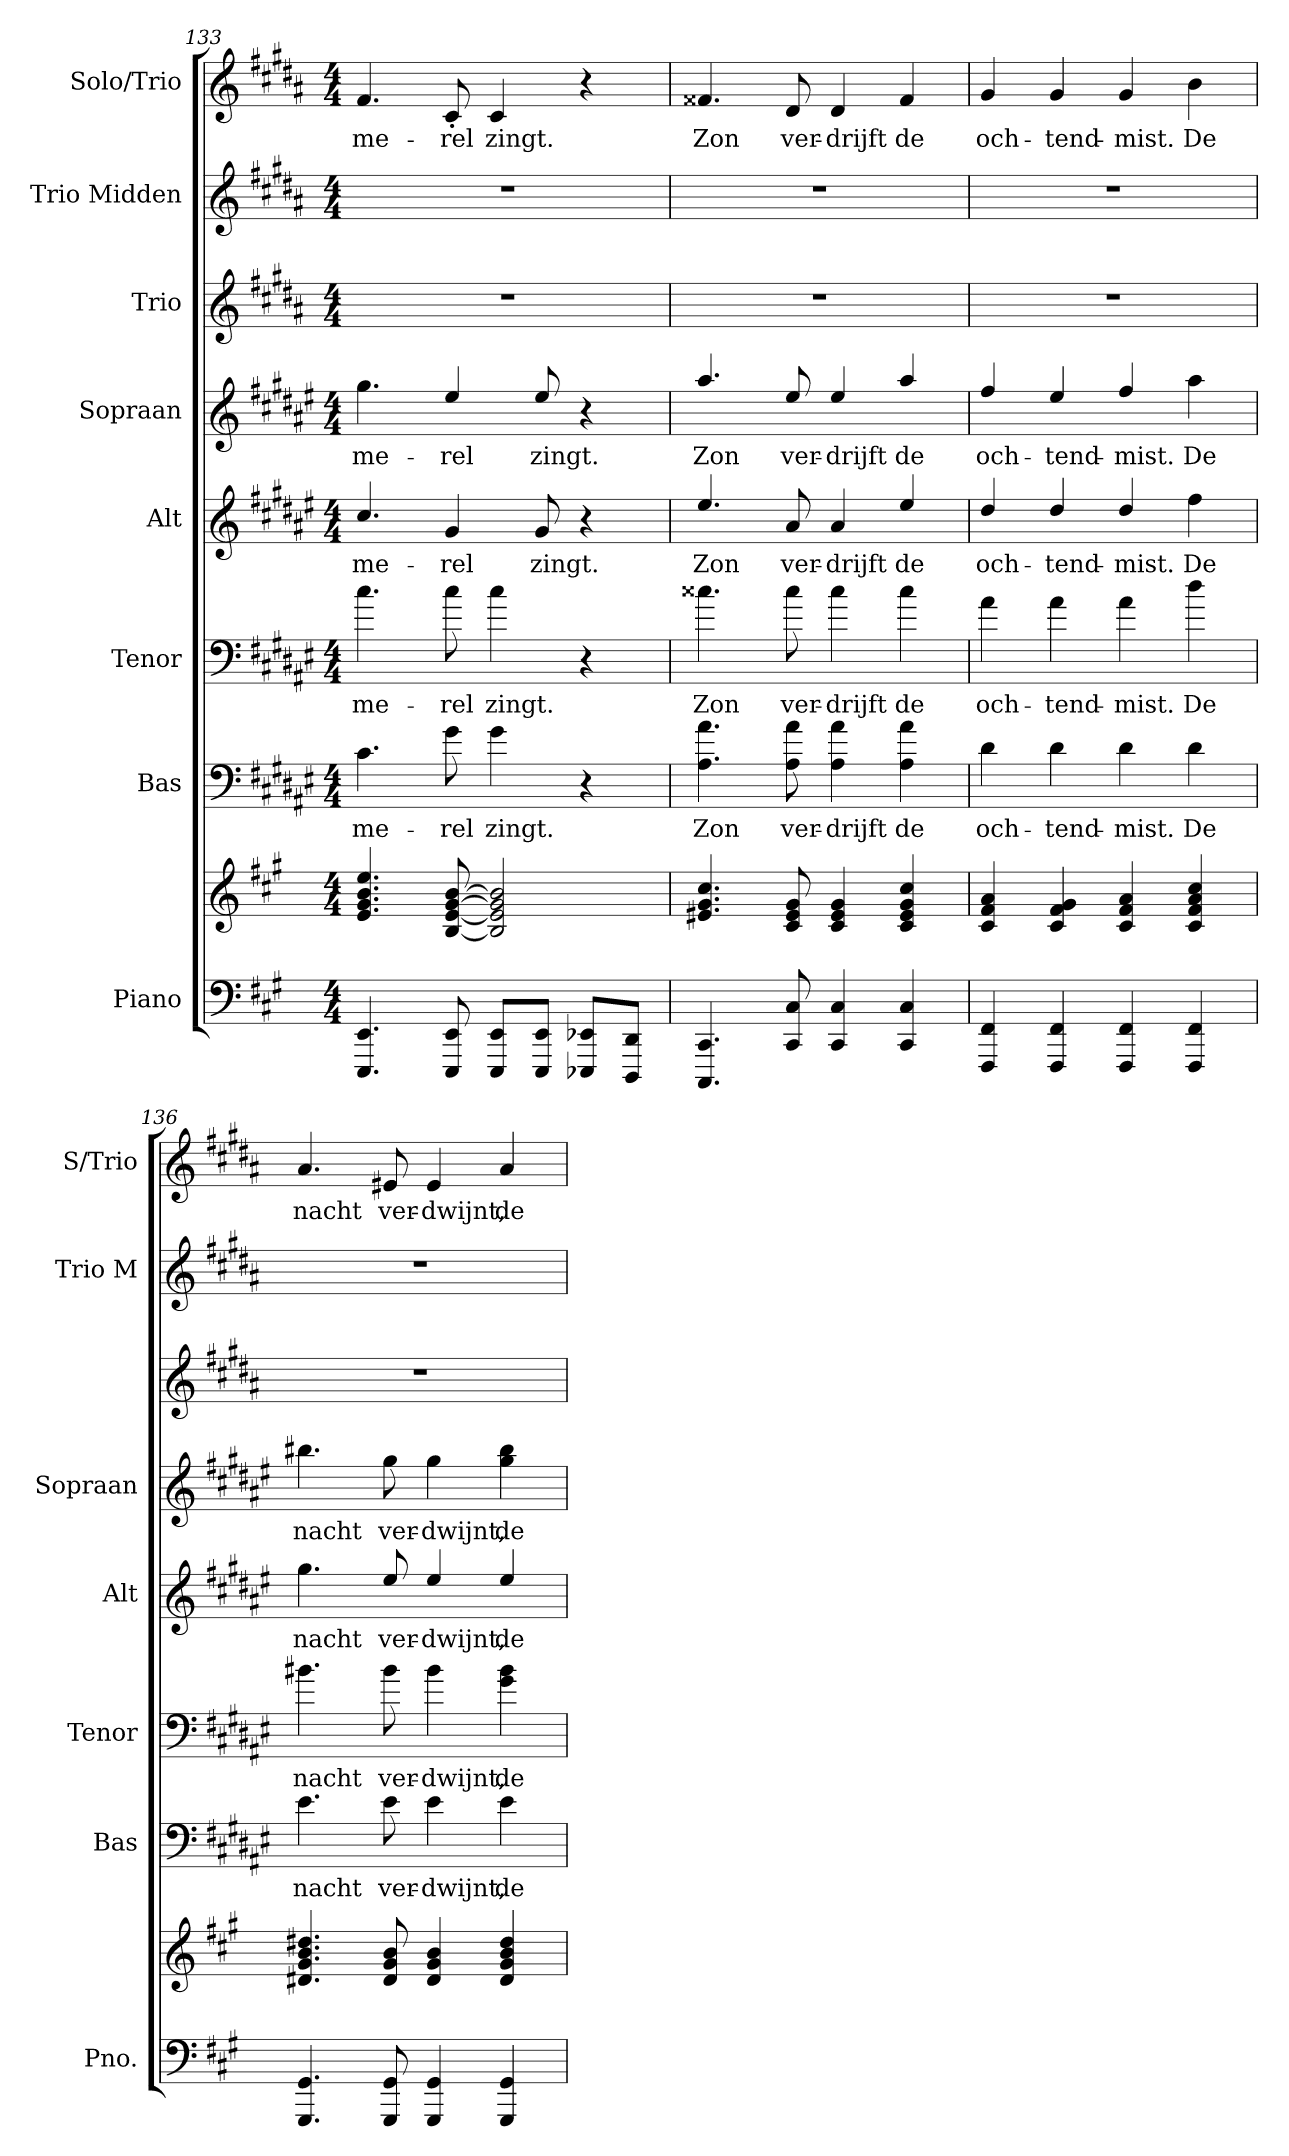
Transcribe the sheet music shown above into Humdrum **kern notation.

**kern	**kern	**kern	**text	**kern	**text	**kern	**text	**kern	**text	**kern	**kern	**kern	**text
*part8	*part8	*part7	*part7	*part6	*part6	*part5	*part5	*part4	*part4	*part3	*part2	*part1	*part1
*staff9	*staff8	*staff7	*staff7	*staff6	*staff6	*staff5	*staff5	*staff4	*staff4	*staff3	*staff2	*staff1	*staff1
*I"Piano	*	*I"Bas	*	*I"Tenor	*	*I"Alt	*	*I"Sopraan	*	*I"Trio	*I"Trio Midden	*I"Solo/Trio	*
*I'Pno.	*	*I'Bas	*	*I'Tenor	*	*I'Alt	*	*I'Sopraan	*	*	*I'Trio M	*I'S/Trio	*
*clefF4	*clefG2	*clefF4	*	*clefF4	*	*clefG2	*	*clefG2	*	*clefG2	*clefG2	*clefG2	*
*	*	*ITrd5c9	*	*ITrd5c9	*	*ITrd5c9	*	*ITrd5c9	*	*ITrd1c2	*ITrd1c2	*ITrd1c2	*
*k[f#c#g#]	*k[f#c#g#]	*k[f#c#g#]	*	*k[f#c#g#]	*	*k[f#c#g#]	*	*k[f#c#g#]	*	*k[f#c#g#]	*k[f#c#g#]	*k[f#c#g#]	*
*M4/4	*M4/4	*M4/4	*	*M4/4	*	*M4/4	*	*M4/4	*	*M4/4	*M4/4	*M4/4	*
=133	=133	=133	=133	=133	=133	=133	=133	=133	=133	=133	=133	=133	=133
!	!	!	!LO:LY:b	!	!LO:LY:b	!	!LO:LY:b	!	!LO:LY:b	!	!	!	!LO:LY:b
4.EEE/ 4.EE/	4.e/ 4.g#/ 4.b/ 4.ee/	4.E\	me-	4.e\	me-	4.e/	me-	4.b\	me-	1r	1r	4.e/	me-
!	!	!	!LO:LY:b	!	!LO:LY:b	!	!LO:LY:b	!	!LO:LY:b	!	!	!	!LO:LY:b
8EEE/ 8EE/	[8B/ [8e/ [8g#/ [8b/	8B\	-rel	8e\	-rel	4B/	-rel	4g#/	-rel	.	.	8B'/	-rel
!	!	!	!LO:LY:b	!	!LO:LY:b	!	!	!	!	!	!	!	!LO:LY:b
8EEE/ 8EE/L	2B/] 2e/] 2g#/] 2b/]	4B\	zingt.	4e\	zingt.	.	.	.	.	.	.	4B/	zingt.
!	!	!	!	!	!	!	!LO:LY:b	!	!LO:LY:b	!	!	!	!
8EEE/ 8EE/J	.	.	.	.	.	8B/	zingt.	8g#/	zingt.	.	.	.	.
8EEE-X/ 8EE-X/L	.	4r	.	4r	.	4r	.	4r	.	.	.	4r	.
8DDD/ 8DD/J	.	.	.	.	.	.	.	.	.	.	.	.	.
=134	=134	=134	=134	=134	=134	=134	=134	=134	=134	=134	=134	=134	=134
!	!	!	!LO:LY:b	!	!LO:LY:b	!	!LO:LY:b	!	!LO:LY:b	!	!	!	!LO:LY:b
4.CCC#/ 4.CC#/	4.e#X/ 4.g#/ 4.cc#/	4.C#\ 4.c#\	Zon	4.e#X\	Zon	4.g#/	Zon	4.cc#/	Zon	1r	1r	4.e#X/	Zon
!	!	!	!LO:LY:b	!	!LO:LY:b	!	!LO:LY:b	!	!LO:LY:b	!	!	!	!LO:LY:b
8CC#/ 8C#/	8c#/ 8e#/ 8g#/	8C#\ 8c#\	ver-	8e#\	ver-	8c#/	ver-	8g#/	ver-	.	.	8c#/	ver-
!	!	!	!LO:LY:b	!	!LO:LY:b	!	!LO:LY:b	!	!LO:LY:b	!	!	!	!LO:LY:b
4CC#/ 4C#/	4c#/ 4e#/ 4g#/	4C#\ 4c#\	-drijft	4e#\	-drijft	4c#/	-drijft	4g#/	-drijft	.	.	4c#/	-drijft
!	!	!	!LO:LY:b	!	!LO:LY:b	!	!LO:LY:b	!	!LO:LY:b	!	!	!	!LO:LY:b
4CC#/ 4C#/	4c#/ 4e#/ 4g#/ 4cc#/	4C#\ 4c#\	de	4e#\	de	4g#/	de	4cc#/	de	.	.	4e#/	de
=135	=135	=135	=135	=135	=135	=135	=135	=135	=135	=135	=135	=135	=135
!	!	!	!LO:LY:b	!	!LO:LY:b	!	!LO:LY:b	!	!LO:LY:b	!	!	!	!LO:LY:b
4FFF#/ 4FF#/	4c#/ 4f#/ 4a/	4F#\	och-	4c#\	och-	4f#/	och-	4a/	och-	1r	1r	4f#/	och-
!	!	!	!LO:LY:b	!	!LO:LY:b	!	!LO:LY:b	!	!LO:LY:b	!	!	!	!LO:LY:b
4FFF#/ 4FF#/	4c#/ 4f#/ 4g#/	4F#\	-tend-	4c#\	-tend-	4f#/	-tend-	4g#/	-tend-	.	.	4f#/	-tend-
!	!	!	!LO:LY:b	!	!LO:LY:b	!	!LO:LY:b	!	!LO:LY:b	!	!	!	!LO:LY:b
4FFF#/ 4FF#/	4c#/ 4f#/ 4a/	4F#\	-mist.	4c#\	-mist.	4f#/	-mist.	4a/	-mist.	.	.	4f#/	-mist.
!	!	!	!LO:LY:b	!	!LO:LY:b	!	!LO:LY:b	!	!LO:LY:b	!	!	!	!LO:LY:b
4FFF#/ 4FF#/	4c#/ 4f#/ 4a/ 4cc#/	4F#\	De	4f#\	De	4a\	De	4cc#\	De	.	.	4a\	De
!!LO:PB:g=z
=136	=136	=136	=136	=136	=136	=136	=136	=136	=136	=136	=136	=136	=136
!	!	!	!LO:LY:b	!	!LO:LY:b	!	!LO:LY:b	!	!LO:LY:b	!	!	!	!LO:LY:b
4.GGG#/ 4.GG#/	4.d#X/ 4.g#/ 4.b/ 4.dd#X/	4.G#\	nacht	4.d#X\	nacht	4.b\	nacht	4.dd#X\	nacht	1r	1r	4.g#/	nacht
!	!	!	!LO:LY:b	!	!LO:LY:b	!	!LO:LY:b	!	!LO:LY:b	!	!	!	!LO:LY:b
8GGG#/ 8GG#/	8d#/ 8g#/ 8b/	8G#\	ver-	8d#\	ver-	8g#/	ver-	8b\	ver-	.	.	8d#X/	ver-
!	!	!	!LO:LY:b	!	!LO:LY:b	!	!LO:LY:b	!	!LO:LY:b	!	!	!	!LO:LY:b
4GGG#/ 4GG#/	4d#/ 4g#/ 4b/	4G#\	-dwijnt,	4d#\	-dwijnt,	4g#/	-dwijnt,	4b\	-dwijnt,	.	.	4d#/	-dwijnt,
!	!	!	!LO:LY:b	!	!LO:LY:b	!	!LO:LY:b	!	!LO:LY:b	!	!	!	!LO:LY:b
4GGG#/ 4GG#/	4d#/ 4g#/ 4b/ 4dd#/	4G#\	de	4B\ 4d#\	de	4g#/	de	4b\ 4dd#\	de	.	.	4g#/	de
=	=	=	=	=	=	=	=	=	=	=	=	=	=
*-	*-	*-	*-	*-	*-	*-	*-	*-	*-	*-	*-	*-	*-
